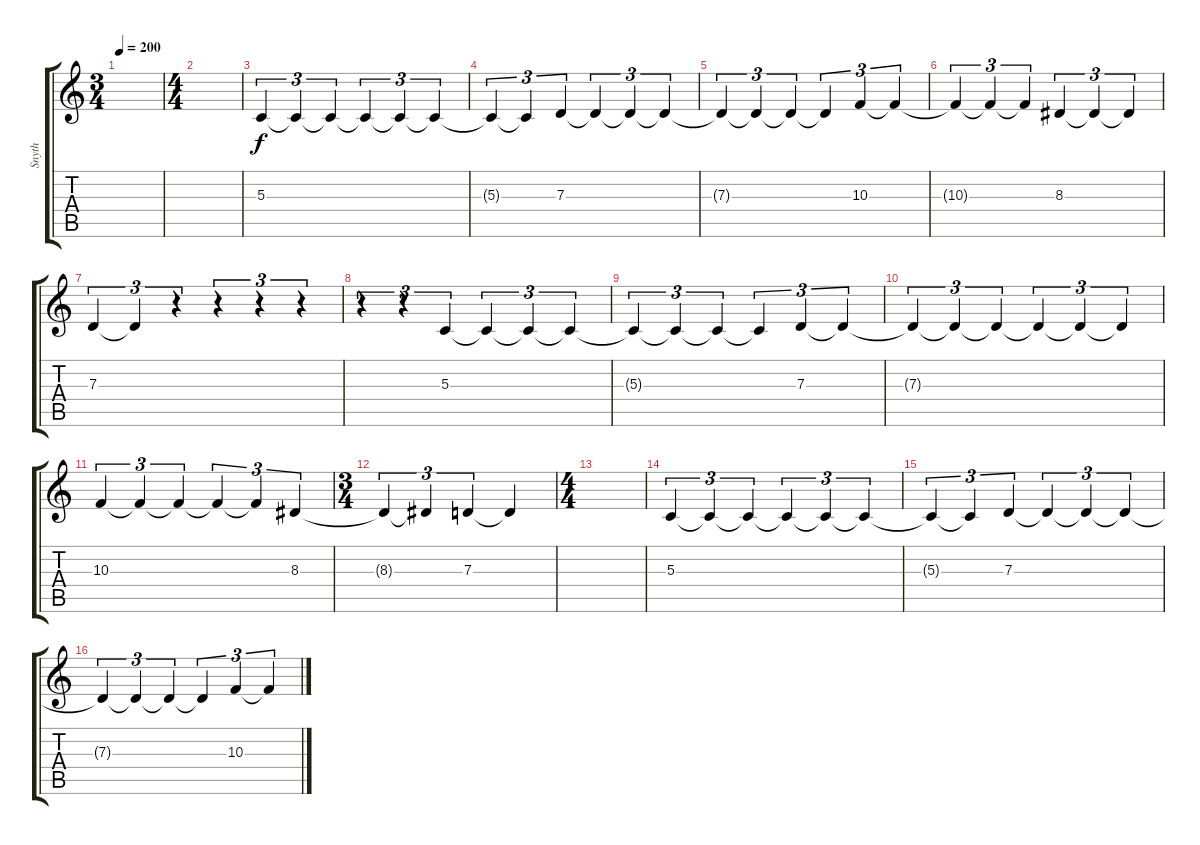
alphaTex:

\track ("Snyth" "Snyth") {instrument pad4choir}
\staff {score tabs}
\tuning (E4 B3 G3 D3 A2 E2) {hide}
\ts (3 4)
\tempo 200
\clef g2
\ks c
|
\ts (4 4)
|
5.3.4{tu (3 2)} 5.3{t}.4{tu (3 2)} 5.3{t}.4{tu (3 2)} 5.3{t}.4{tu (3 2)} 5.3{t}.4{tu (3 2)} 5.3{t}.4{tu (3 2)} |
5.3{t}.4{tu (3 2)} 5.3{t}.4{tu (3 2)} 7.3.4{tu (3 2)} 7.3{t}.4{tu (3 2)} 7.3{t}.4{tu (3 2)} 7.3{t}.4{tu (3 2)} |
7.3{t}.4{tu (3 2)} 7.3{t}.4{tu (3 2)} 7.3{t}.4{tu (3 2)} 7.3{t}.4{tu (3 2)} 10.3.4{tu (3 2)} 10.3{t}.4{tu (3 2)} |
10.3{t}.4{tu (3 2)} 10.3{t}.4{tu (3 2)} 10.3{t}.4{tu (3 2)} 8.3.4{tu (3 2)} 8.3{t}.4{tu (3 2)} 8.3{t}.4{tu (3 2)} |
7.3.4{tu (3 2)} 7.3{t}.4{tu (3 2)} r.4{tu (3 2)} r.4{tu (3 2)} r.4{tu (3 2)} r.4{tu (3 2)} |
r.4{tu (3 2)} r.4{tu (3 2)} 5.3.4{tu (3 2)} 5.3{t}.4{tu (3 2)} 5.3{t}.4{tu (3 2)} 5.3{t}.4{tu (3 2)} |
5.3{t}.4{tu (3 2)} 5.3{t}.4{tu (3 2)} 5.3{t}.4{tu (3 2)} 5.3{t}.4{tu (3 2)} 7.3.4{tu (3 2)} 7.3{t}.4{tu (3 2)} |
7.3{t}.4{tu (3 2)} 7.3{t}.4{tu (3 2)} 7.3{t}.4{tu (3 2)} 7.3{t}.4{tu (3 2)} 7.3{t}.4{tu (3 2)} 7.3{t}.4{tu (3 2)} |
10.3.4{tu (3 2)} 10.3{t}.4{tu (3 2)} 10.3{t}.4{tu (3 2)} 10.3{t}.4{tu (3 2)} 10.3{t}.4{tu (3 2)} 8.3.4{tu (3 2)} |
\ts (3 4)
8.3{t}.4{tu (3 2)} 8.3{t}.4{tu (3 2)} 7.3.4{tu (3 2)} 7.3{t}.4 |
\ts (4 4)
|
5.3.4{tu (3 2)} 5.3{t}.4{tu (3 2)} 5.3{t}.4{tu (3 2)} 5.3{t}.4{tu (3 2)} 5.3{t}.4{tu (3 2)} 5.3{t}.4{tu (3 2)} |
5.3{t}.4{tu (3 2)} 5.3{t}.4{tu (3 2)} 7.3.4{tu (3 2)} 7.3{t}.4{tu (3 2)} 7.3{t}.4{tu (3 2)} 7.3{t}.4{tu (3 2)} |
7.3{t}.4{tu (3 2)} 7.3{t}.4{tu (3 2)} 7.3{t}.4{tu (3 2)} 7.3{t}.4{tu (3 2)} 10.3.4{tu (3 2)} 10.3{t}.4{tu (3 2)}
